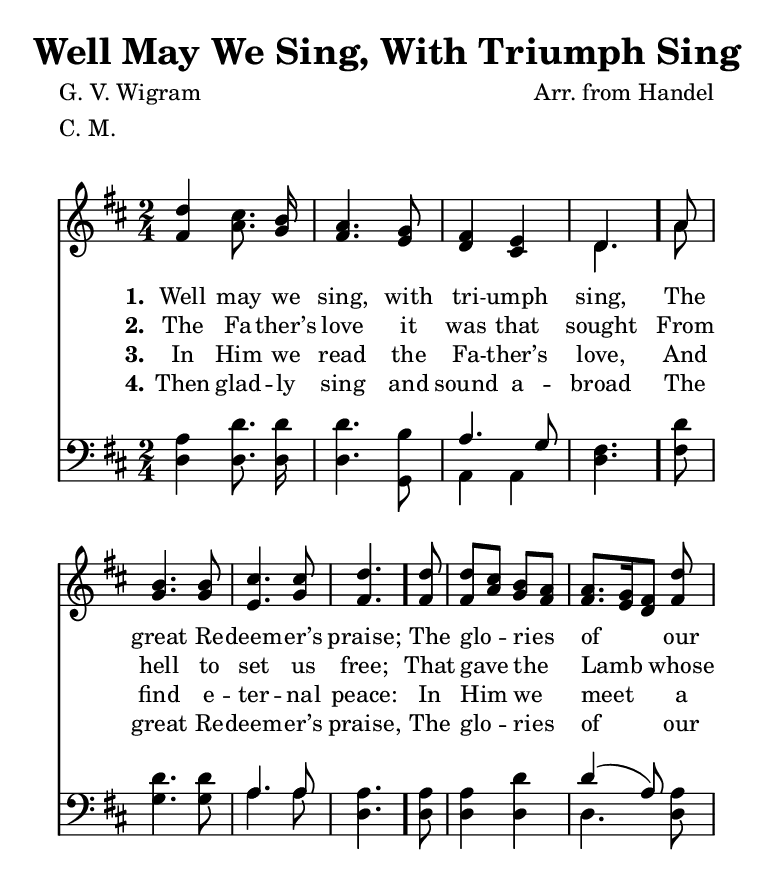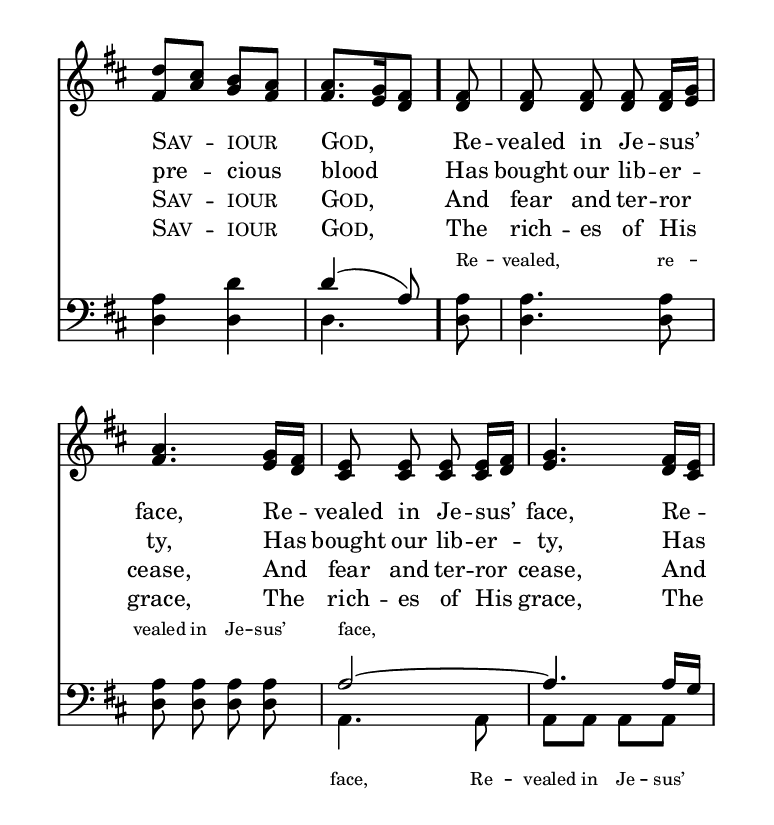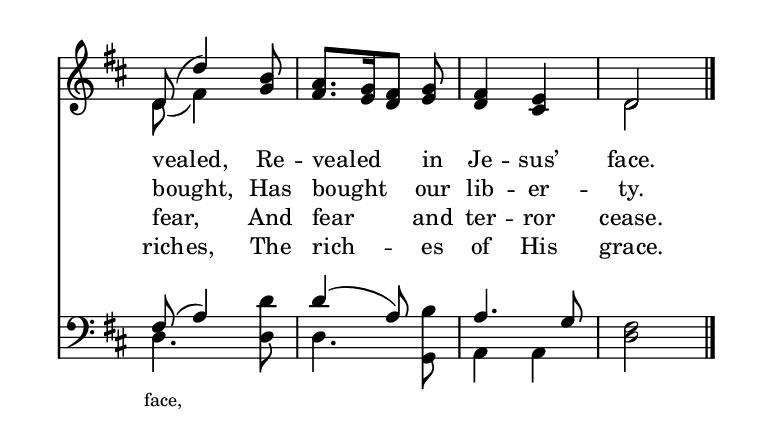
\include "common/global.ily"
\paper {
  \include "common/paper.ily"
  ragged-bottom = ##t
}

\header{
  hymnnumber = "285"
  title = "Well May We Sing, With Triumph Sing"
  tunename = "Antioch"
  meter = "C. M."
  poet = "G. V. Wigram"
  composer = "Arr. from Handel"
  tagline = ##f
}

global = {
  \include "common/overrides.ily"
  \override Staff.TimeSignature.style = #'numbered
  \time 2/4
  \override Score.MetronomeMark.transparent = ##t % hide all fermata changes too
  \tempo 4=80
  \key d \major
  \autoBeamOff
}

notesSoprano = {
\global
\relative c'' {

  d4 cis8. b16 | a4. g8 | fis4 e | d4.
  a'8 | b4. b8 | cis4. cis8 | d4.
  d8 | d8[ cis] b[ a] | a8.[ g16 fis8] d'8 | d8[ cis] b[ a] | a8.[ g16 fis8]
  fis8 | fis fis fis fis16[ g] | a4.
  g16[ fis] | e8 e e e16[ fis] | g4.
  fis16[ e] | d8( d'4) b8 | a8.[ g16 fis8] g8 | fis4 e | d2 |

  \bar "|."

}
}

notesAlto = {
\global
\relative e' {

  fis4 a8. g16 | fis4. e8 | d4 cis | d4.
  a'8 | g4. g8 | e4. g8 | fis4.
  fis8 | fis8[ a] g[ fis] | fis8.[ e16 d8] fis8 | fis8[ a] g[ fis] | fis8.[ e16 d8]
  d8 | d d d d16[ e] | fis4.
  e16[ d] | cis8 cis cis cis16[ d] | e4.
  d16[ cis] | d8( fis4) g8 | fis8.[ e16 d8] e | d4 cis | d2 |

}
}

notesTenor = {
\global
\relative a {

  a4 d8. d16 | d4. b8 | a4. g8 | fis4.
  d'8 | d4. d8 | a4. a8 | a4.
  a8 | a4 d | d4( a8) a8 | a4 d | d4( a8)
  a8 | a4. a8 | a a a a | a2 ~ | a4.
  a16[ g] | fis8( a4) d8 | d4( a8) b | a4. g8 | fis2 |

}
}

notesBass = {
\global
\relative f {

  d4 d8. d16 | d4. g,8 | a4 a | d4.
  fis8 | g4. g8 | a4. a8 | d,4.
  d8 | d4 d | d4. d8 | d4 d | d4.
  d8 | d4. d8 | d d d d |
  a4. a8 | a a a a | d4. d8 | d4. g,8 | a4 a | d2

}
}

wordsA = \lyricmode {
\set stanza = "1."

Well may we sing, with tri -- umph sing, \bar "."
The great Re -- deem -- er’s praise; \bar "."
The glo -- ries of our \markup\caps Sav -- \markup\caps iour \markup\caps God, \bar "."
%{HIDE>%} Re -- vealed in Je -- sus’ face, %{<HIDE%}
%{HIDE>%} Re -- vealed in Je -- sus’ face, %{<HIDE%}
%{HIDE>%} Re -- vealed, %{<HIDE%}
Re -- vealed in Je -- sus’ face. \bar "."

}

wordsB = \lyricmode {
\set stanza = "2."

The Fa -- ther’s love it was that sought
From hell to set us free;
That gave the Lamb whose pre -- cious blood
%{HIDE>%} Has bought our lib -- er -- ty, %{<HIDE%}
%{HIDE>%} Has bought our lib -- er -- ty, %{<HIDE%}
%{HIDE>%} Has bought, %{<HIDE%}
Has bought our lib -- er -- ty.

}

wordsC = \lyricmode {
\set stanza = "3."

In Him we read the Fa -- ther’s love,
And find e -- ter -- nal peace:
In Him we meet a \markup\caps Sav -- \markup\caps iour \markup\caps God,
%{HIDE>%} And fear and ter -- ror cease, %{<HIDE%}
%{HIDE>%} And fear and ter -- ror cease, %{<HIDE%}
%{HIDE>%} And fear, %{<HIDE%}
And fear and ter -- ror cease.

}

wordsD = \lyricmode {
\set stanza = "4."

Then glad -- ly sing and sound a -- broad
The great Re -- deem -- er’s praise,
The glo -- ries of our \markup\caps Sav -- \markup\caps iour \markup\caps God,
%{HIDE>%} The rich -- es of His grace, %{<HIDE%}
%{HIDE>%} The rich -- es of His grace, %{<HIDE%}
%{HIDE>%} The { \mon } rich -- es, { \moff } %{<HIDE%}
The rich -- es of His grace.

}

underWordsTenor = \lyricmode {
\override LyricText.font-size = #-2

\repeat unfold 22 \skip 4
Re -- vealed, re -- vealed in Je -- sus’ face,__

}

underWordsBass = \lyricmode {
\override LyricText.font-size = #-2

\repeat unfold 29 \skip 4
face, Re -- vealed in Je -- sus’ face,

}

\score {
  \context ChoirStaff <<
    \context Staff = upper <<
      \set ChoirStaff.systemStartDelimiter = #'SystemStartBar
      \partcombine #'(2 . 9) \notesSoprano \notesAlto
      \context NullVoice = sopranos { \voiceOne << \notesSoprano >> }
      \context NullVoice = altos { \voiceTwo << \notesAlto >> }
      \context Lyrics = one   \lyricsto sopranos \wordsA
      \context Lyrics = two   \lyricsto sopranos \wordsB
      \context Lyrics = three \lyricsto sopranos \wordsC
      \context Lyrics = four  \lyricsto sopranos \wordsD
    >>
    \context Staff = men <<
      \clef bass
      \partcombine #'(2 . 9) \notesTenor \notesBass
      \context NullVoice = tenors { \voiceOne << \notesTenor >> }
      \context NullVoice = basses { \voiceTwo << \notesBass >> }
      \context Lyrics = five \with { alignAboveContext = men } \lyricsto tenors \underWordsTenor
      \context Lyrics = six  \with { alignBelowContext = men } \lyricsto basses \underWordsBass
    >>
  >>
  \layout {
    \include "common/layout.ily"
  }
  \midi{
    \include "common/midi.ily"
  }
}

\version "2.19.49"  % necessary for upgrading to future LilyPond versions.

% vi:set et ts=2 sw=2 ai nocindent syntax=lilypond:
